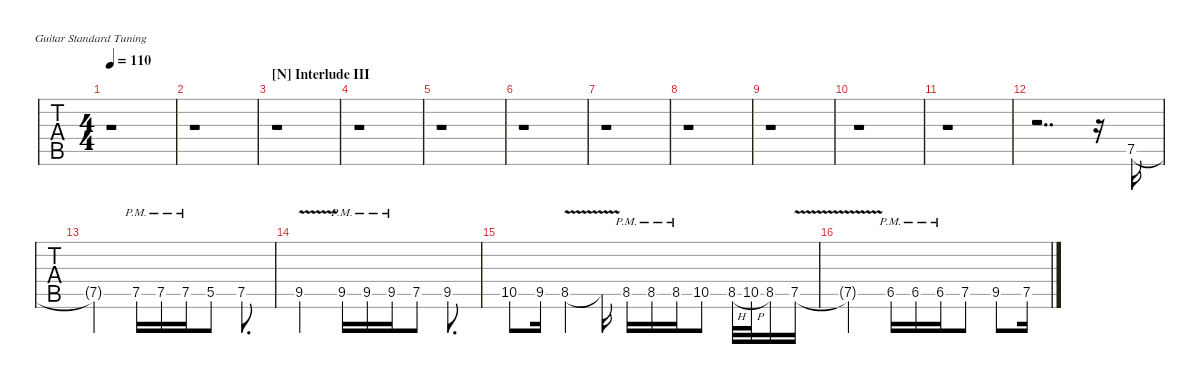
\defaultSystemsLayout 4
\hideDynamics
\bracketExtendMode nobrackets
\otherSystemsTrackNameOrientation horizontal
\track ("Guitar Harmonies" " ") {instrument distortionguitar}
\staff {tabs}
\tuning (E4 B3 G3 D3 A2 E2)
\ts (4 4)
\tempo 110
\clef g2
\ks eminor
r.1{dy mf} |
r.1 |
\section ("N" "Interlude III")
r.1 |
r.1 |
r.1 |
r.1 |
r.1 |
r.1 |
r.1 |
r.1 |
r.1 |
r.2{dd instrument distortionguitar} r.16 7.5{acc forcenatural}.16 |
7.5{t acc forcenatural}.2 7.5{pm acc forcenatural}.16 7.5{pm acc forcenatural}.16 7.5{pm acc forcenatural}.16 5.5{acc forcenatural}.8 7.5{acc forcenatural}.8{d} |
9.5{v acc #}.2 9.5{pm acc #}.16 9.5{pm acc #}.16 9.5{pm acc #}.16 7.5{acc forcenatural}.8 9.5{acc #}.8{d} |
10.5{acc forcenatural}.8 9.5{acc #}.16 8.5{v acc forcenatural}.4 8.5{v t acc forcenatural}.16 8.5{pm acc forcenatural}.16 8.5{pm acc forcenatural}.16 8.5{pm acc forcenatural}.16 10.5{acc forcenatural}.8 8.5{h acc forcenatural}.32 10.5{h acc forcenatural}.32 8.5{acc forcenatural}.16 7.5{v acc forcenatural}.16 |
7.5{v t acc forcenatural}.2 6.5{pm acc #}.16 6.5{pm acc #}.16 6.5{pm acc #}.16 7.5{acc forcenatural}.8 9.5{acc #}.8 7.5{acc forcenatural}.16
